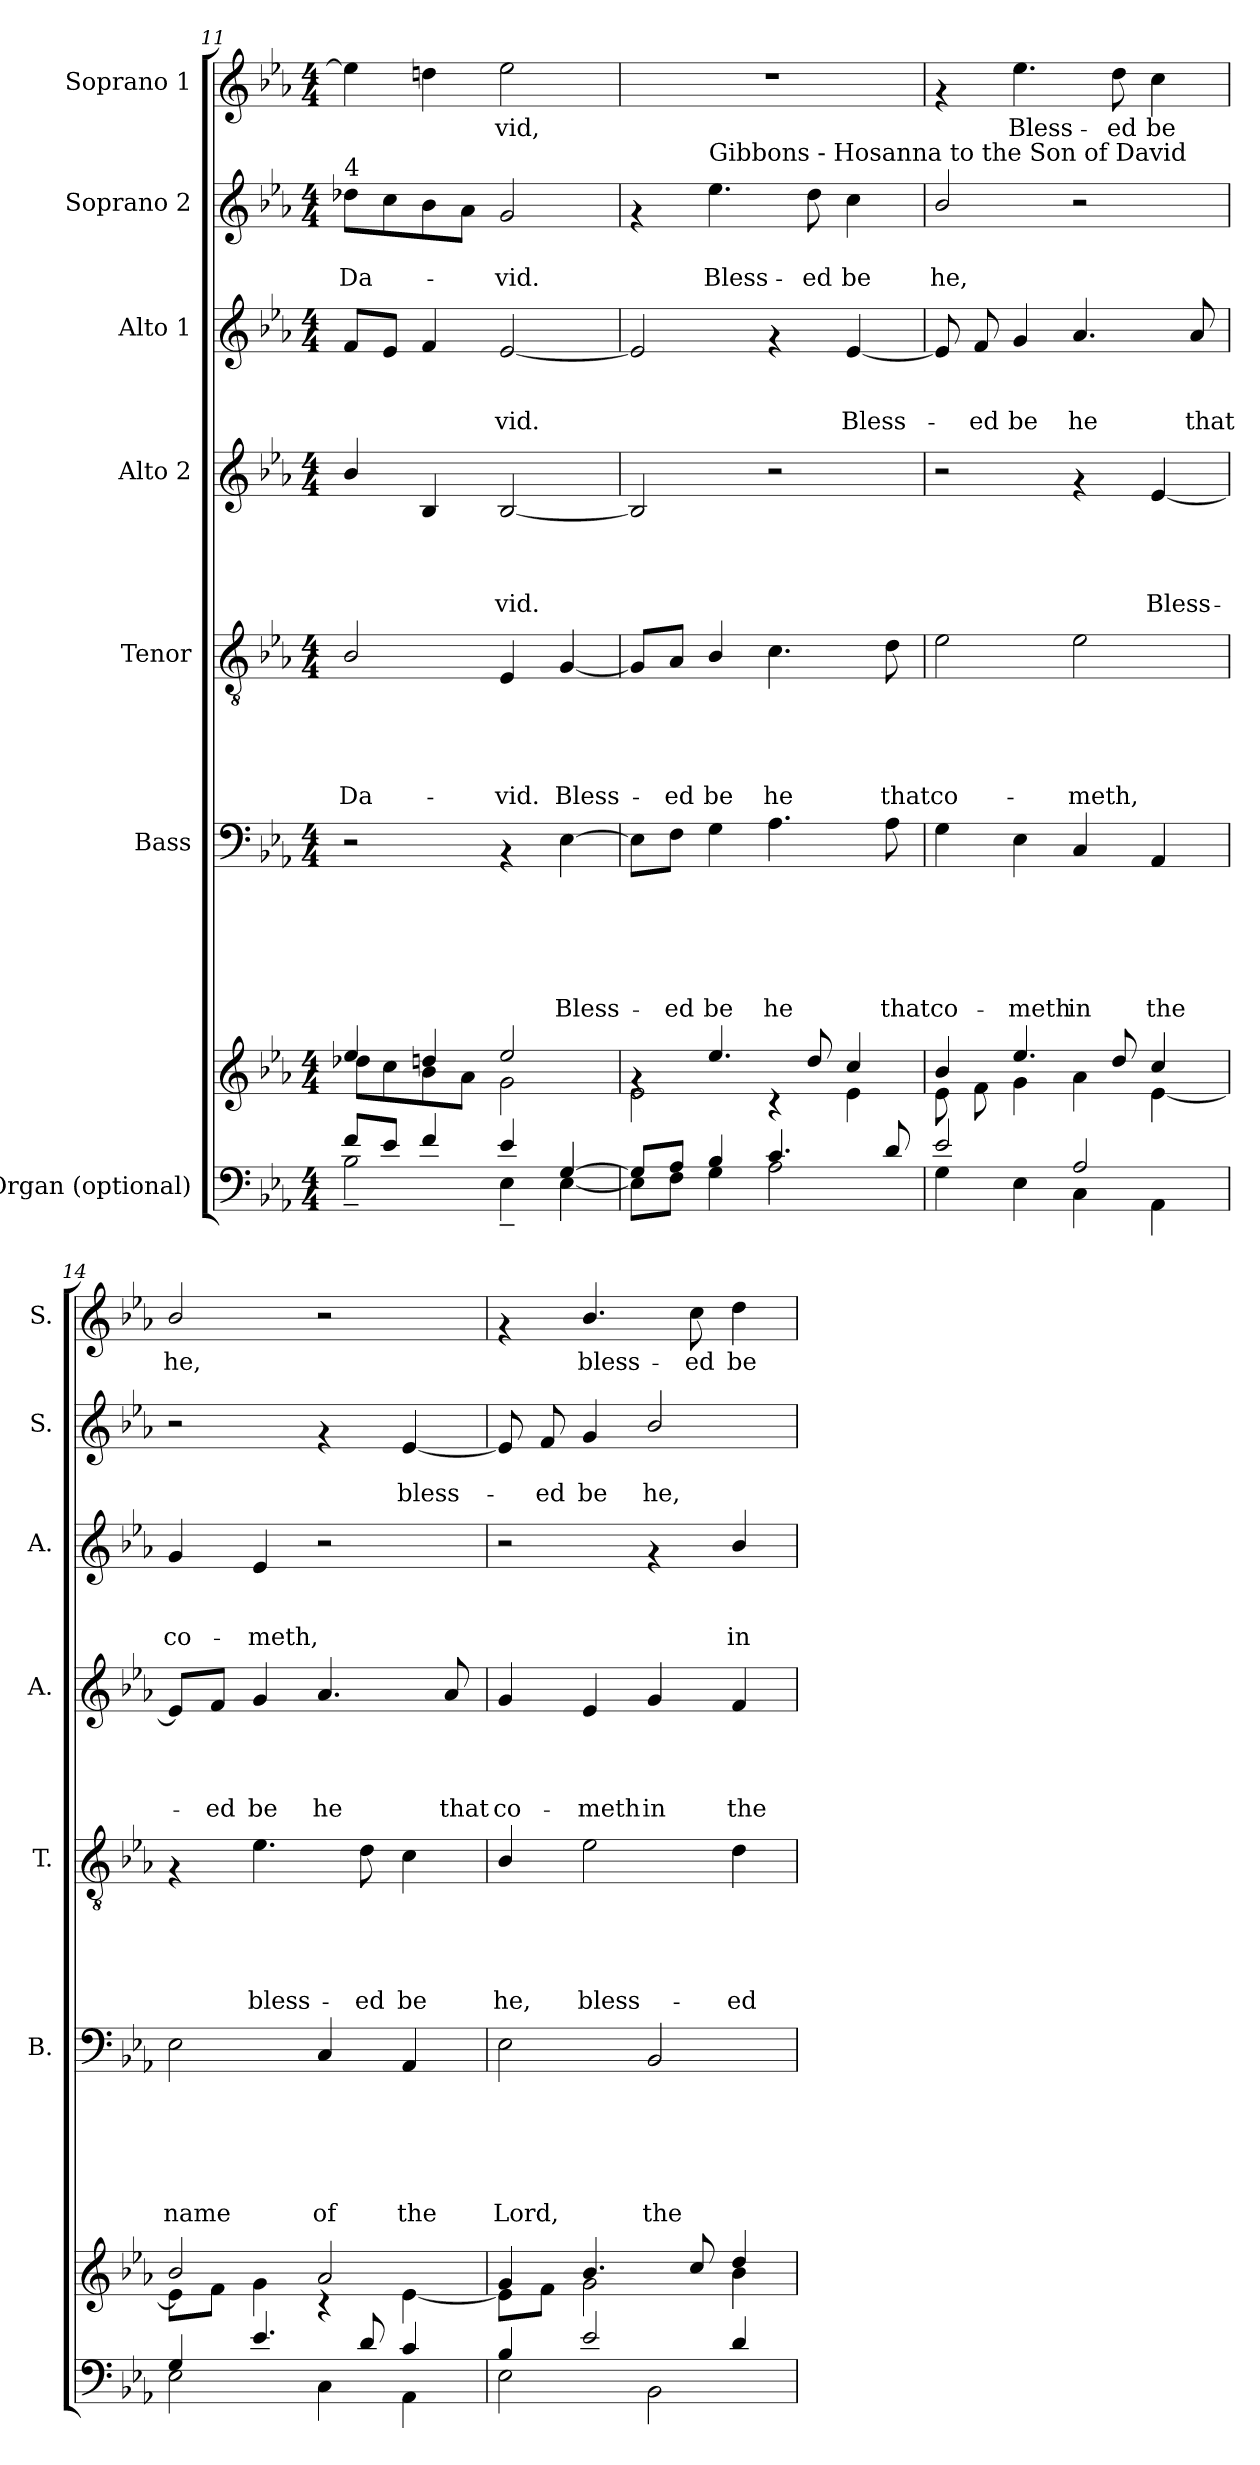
**kern	**kern	**kern	**text	**text	**text	**text	**text	**text	**kern	**text	**text	**text	**text	**text	**kern	**text	**text	**text	**text	**kern	**text	**text	**text	**kern	**text	**text	**kern	**text
*part7	*part7	*part6	*part6	*part6	*part6	*part6	*part6	*part6	*part5	*part5	*part5	*part5	*part5	*part5	*part4	*part4	*part4	*part4	*part4	*part3	*part3	*part3	*part3	*part2	*part2	*part2	*part1	*part1
*staff8	*staff7	*staff6	*staff6	*staff6	*staff6	*staff6	*staff6	*staff6	*staff5	*staff5	*staff5	*staff5	*staff5	*staff5	*staff4	*staff4	*staff4	*staff4	*staff4	*staff3	*staff3	*staff3	*staff3	*staff2	*staff2	*staff2	*staff1	*staff1
*I"Organ (optional)	*	*I"Bass	*	*	*	*	*	*	*I"Tenor	*	*	*	*	*	*I"Alto 2	*	*	*	*	*I"Alto 1	*	*	*	*I"Soprano 2	*	*	*I"Soprano 1	*
*	*	*I'B.	*	*	*	*	*	*	*I'T.	*	*	*	*	*	*I'A.	*	*	*	*	*I'A.	*	*	*	*I'S.	*	*	*I'S.	*
!!LO:PB:g=z
*clefF4	*clefG2	*clefF4	*	*	*	*	*	*	*clefGv2	*	*	*	*	*	*clefG2	*	*	*	*	*clefG2	*	*	*	*clefG2	*	*	*clefG2	*
*k[b-e-a-]	*k[b-e-a-]	*k[b-e-a-]	*	*	*	*	*	*	*k[b-e-a-]	*	*	*	*	*	*k[b-e-a-]	*	*	*	*	*k[b-e-a-]	*	*	*	*k[b-e-a-]	*	*	*k[b-e-a-]	*
*E-:	*E-:	*E-:	*	*	*	*	*	*	*E-:	*	*	*	*	*	*E-:	*	*	*	*	*E-:	*	*	*	*E-:	*	*	*E-:	*
*M4/4	*M4/4	*M4/4	*	*	*	*	*	*	*M4/4	*	*	*	*	*	*M4/4	*	*	*	*	*M4/4	*	*	*	*M4/4	*	*	*M4/4	*
=11	=11	=11	=11	=11	=11	=11	=11	=11	=11	=11	=11	=11	=11	=11	=11	=11	=11	=11	=11	=11	=11	=11	=11	=11	=11	=11	=11	=11
*^	*^	*	*	*	*	*	*	*	*	*	*	*	*	*	*	*	*	*	*	*	*	*	*	*	*	*	*	*
!	!	!	!	!	!	!	!	!	!	!	!	!	!	!	!	!	!	!	!	!	!	!	!	!	!	!LO:TX:a:t=4	!	!	!	!
!	!	!	!	!	!	!	!	!	!	!	!	!	!	!	!	!LO:LY:b	!	!	!	!	!	!	!	!	!	!	!	!LO:LY:b	!	!
8f/L	2B-~>\	4ee-/	8dd-X\L	2r	.	.	.	.	.	.	2B-/	.	.	.	.	Da-	4b-/	.	.	.	.	8f/L	.	.	.	8dd-X\L	.	Da-	4ee-\]	.
8e-/J	.	.	8cc\	.	.	.	.	.	.	.	.	.	.	.	.	.	.	.	.	.	.	8e-/J	.	.	.	8cc\	.	.	.	.
4f/	.	4ddn/	8b-\	.	.	.	.	.	.	.	.	.	.	.	.	.	4B-/	.	.	.	.	4f/	.	.	.	8b-\	.	.	4ddn\	.
.	.	.	8a-\J	.	.	.	.	.	.	.	.	.	.	.	.	.	.	.	.	.	.	.	.	.	.	8a-\J	.	.	.	.
!	!	!	!	!	!	!	!	!	!	!	!	!	!	!	!	!LO:LY:b	!	!	!	!	!LO:LY:b	!	!	!	!LO:LY:b	!	!	!LO:LY:b	!	!LO:LY:b
4e-/	4E-~>\	2ee-/	2g\	4rAA	.	.	.	.	.	.	4E-/	.	.	.	.	-vid.	[<2B-/	.	.	.	-vid.	[<2e-/	.	.	-vid.	2g/	.	-vid.	2ee-\	-vid,
!	!	!	!	!	!	!	!	!	!	!LO:LY:b	!	!	!	!	!	!LO:LY:b	!	!	!	!	!	!	!	!	!	!	!	!	!	!
[>4G/	[<4E-\	.	.	[>4E-\	.	.	.	.	.	Bless-	[<4G/	.	.	.	.	Bless-	.	.	.	.	.	.	.	.	.	.	.	.	.	.
=12	=12	=12	=12	=12	=12	=12	=12	=12	=12	=12	=12	=12	=12	=12	=12	=12	=12	=12	=12	=12	=12	=12	=12	=12	=12	=12	=12	=12	=12	=12
8G/L]	8E-\L]	4rg	2e-\	8E-\L]	.	.	.	.	.	.	8G/L]	.	.	.	.	.	2B-/]	.	.	.	.	2e-/]	.	.	.	4rf	.	.	1r	.
!	!	!	!	!	!	!	!	!	!	!LO:LY:b	!	!	!	!	!	!LO:LY:b	!	!	!	!	!	!	!	!	!	!	!	!	!	!
8A-/J	8F\J	.	.	8F\J	.	.	.	.	.	-ed	8A-/J	.	.	.	.	-ed	.	.	.	.	.	.	.	.	.	.	.	.	.	.
!	!	!	!	!	!	!	!	!	!	!	!	!	!	!	!	!	!	!	!	!	!	!	!	!	!	!LO:TX:a:t=Gibbons - Hosanna to the Son of David	!	!	!	!
!	!	!	!	!	!	!	!	!	!	!LO:LY:b	!	!	!	!	!	!LO:LY:b	!	!	!	!	!	!	!	!	!	!	!	!LO:LY:b	!	!
4B-/	4G\	4.ee-/	.	4G\	.	.	.	.	.	be	4B-/	.	.	.	.	be	.	.	.	.	.	.	.	.	.	4.ee-\	.	Bless-	.	.
!	!	!	!	!	!	!	!	!	!	!LO:LY:b	!	!	!	!	!	!LO:LY:b	!	!	!	!	!	!	!	!	!	!	!	!	!	!
4.c/	2A-\	.	4rc	4.A-\	.	.	.	.	.	he	4.c\	.	.	.	.	he	2r	.	.	.	.	4rf	.	.	.	.	.	.	.	.
!	!	!	!	!	!	!	!	!	!	!	!	!	!	!	!	!	!	!	!	!	!	!	!	!	!	!	!	!LO:LY:b	!	!
.	.	8dd/	.	.	.	.	.	.	.	.	.	.	.	.	.	.	.	.	.	.	.	.	.	.	.	8dd\	.	-ed	.	.
!	!	!	!	!	!	!	!	!	!	!	!	!	!	!	!	!	!	!	!	!	!	!	!	!	!LO:LY:b	!	!	!LO:LY:b	!	!
.	.	4cc/	4e-\	.	.	.	.	.	.	.	.	.	.	.	.	.	.	.	.	.	.	[<4e-/	.	.	Bless-	4cc\	.	be	.	.
!	!	!	!	!	!	!	!	!	!	!LO:LY:b	!	!	!	!	!	!LO:LY:b	!	!	!	!	!	!	!	!	!	!	!	!	!	!
8d/	.	.	.	8A-\	.	.	.	.	.	that	8d\	.	.	.	.	that	.	.	.	.	.	.	.	.	.	.	.	.	.	.
=13	=13	=13	=13	=13	=13	=13	=13	=13	=13	=13	=13	=13	=13	=13	=13	=13	=13	=13	=13	=13	=13	=13	=13	=13	=13	=13	=13	=13	=13	=13
*	*	*	*^	*	*	*	*	*	*	*	*	*	*	*	*	*	*	*	*	*	*	*	*	*	*	*	*	*	*	*
!	!	!	!	!	!	!	!	!	!	!	!LO:LY:b	!	!	!	!	!	!LO:LY:b	!	!	!	!	!	!	!	!	!	!	!	!LO:LY:b	!	!
2e-/	4G\	4b-/	4ryy	8e-\	4G\	.	.	.	.	.	co-	2e-\	.	.	.	.	co-	2r	.	.	.	.	8e-/]	.	.	.	2b-/	.	he,	4rf	.
!	!	!	!	!	!	!	!	!	!	!	!	!	!	!	!	!	!	!	!	!	!	!	!	!	!	!LO:LY:b	!	!	!	!	!
.	.	.	.	8f\	.	.	.	.	.	.	.	.	.	.	.	.	.	.	.	.	.	.	8f/	.	.	-ed	.	.	.	.	.
!	!	!	!	!	!	!	!	!	!	!	!LO:LY:b	!	!	!	!	!	!	!	!	!	!	!	!	!	!	!LO:LY:b	!	!	!	!	!LO:LY:b
.	4E-\	4.ee-/	4g\	2.ryy	4E-\	.	.	.	.	.	-meth	.	.	.	.	.	.	.	.	.	.	.	4g/	.	.	be	.	.	.	4.ee-\	Bless-
!	!	!	!	!	!	!	!	!	!	!	!LO:LY:b	!	!	!	!	!	!LO:LY:b	!	!	!	!	!	!	!	!	!LO:LY:b	!	!	!	!	!
2A-/	4C\	.	4a-\	.	4C/	.	.	.	.	.	in	2e-\	.	.	.	.	-meth,	4rf	.	.	.	.	4.a-/	.	.	he	2r	.	.	.	.
!	!	!	!	!	!	!	!	!	!	!	!	!	!	!	!	!	!	!	!	!	!	!	!	!	!	!	!	!	!	!	!LO:LY:b
.	.	8dd/	.	.	.	.	.	.	.	.	.	.	.	.	.	.	.	.	.	.	.	.	.	.	.	.	.	.	.	8dd\	-ed
!	!	!	!	!	!	!	!	!	!	!	!LO:LY:b	!	!	!	!	!	!	!	!	!	!	!LO:LY:b	!	!	!	!	!	!	!	!	!LO:LY:b
.	4AA-\	4cc/	[<4e-\	.	4AA-/	.	.	.	.	.	the	.	.	.	.	.	.	[<4e-/	.	.	.	Bless-	.	.	.	.	.	.	.	4cc\	be
!	!	!	!	!	!	!	!	!	!	!	!	!	!	!	!	!	!	!	!	!	!	!	!	!	!	!LO:LY:b	!	!	!	!	!
.	.	.	.	.	.	.	.	.	.	.	.	.	.	.	.	.	.	.	.	.	.	.	8a-/	.	.	that	.	.	.	.	.
*	*	*	*v	*v	*	*	*	*	*	*	*	*	*	*	*	*	*	*	*	*	*	*	*	*	*	*	*	*	*	*	*
=14	=14	=14	=14	=14	=14	=14	=14	=14	=14	=14	=14	=14	=14	=14	=14	=14	=14	=14	=14	=14	=14	=14	=14	=14	=14	=14	=14	=14	=14	=14
!	!	!	!	!	!	!	!	!	!	!LO:LY:b	!	!	!	!	!	!	!	!	!	!	!	!	!	!	!LO:LY:b	!	!	!	!	!LO:LY:b
4G/	2E-\	2b-/	8e-\L]	2E-\	.	.	.	.	.	name	4rF	.	.	.	.	.	8e-/L]	.	.	.	.	4g/	.	.	co-	2r	.	.	2b-/	he,
!	!	!	!	!	!	!	!	!	!	!	!	!	!	!	!	!	!	!	!	!	!LO:LY:b	!	!	!	!	!	!	!	!	!
.	.	.	8f\J	.	.	.	.	.	.	.	.	.	.	.	.	.	8f/J	.	.	.	-ed	.	.	.	.	.	.	.	.	.
!	!	!	!	!	!	!	!	!	!	!	!	!	!	!	!	!LO:LY:b	!	!	!	!	!LO:LY:b	!	!	!	!LO:LY:b	!	!	!	!	!
4.e-/	.	.	4g\	.	.	.	.	.	.	.	4.e-\	.	.	.	.	bless-	4g/	.	.	.	be	4e-/	.	.	-meth,	.	.	.	.	.
!	!	!	!	!	!	!	!	!	!	!LO:LY:b	!	!	!	!	!	!	!	!	!	!	!LO:LY:b	!	!	!	!	!	!	!	!	!
.	4C\	2a-/	4rB	4C/	.	.	.	.	.	of	.	.	.	.	.	.	4.a-/	.	.	.	he	2r	.	.	.	4rf	.	.	2r	.
!	!	!	!	!	!	!	!	!	!	!	!	!	!	!	!	!LO:LY:b	!	!	!	!	!	!	!	!	!	!	!	!	!	!
8d/	.	.	.	.	.	.	.	.	.	.	8d\	.	.	.	.	-ed	.	.	.	.	.	.	.	.	.	.	.	.	.	.
!	!	!	!	!	!	!	!	!	!	!LO:LY:b	!	!	!	!	!	!LO:LY:b	!	!	!	!	!	!	!	!	!	!	!	!LO:LY:b	!	!
4c/	4AA-\	.	[<4e-\	4AA-/	.	.	.	.	.	the	4c\	.	.	.	.	be	.	.	.	.	.	.	.	.	.	[<4e-/	.	bless-	.	.
!	!	!	!	!	!	!	!	!	!	!	!	!	!	!	!	!	!	!	!	!	!LO:LY:b	!	!	!	!	!	!	!	!	!
.	.	.	.	.	.	.	.	.	.	.	.	.	.	.	.	.	8a-/	.	.	.	that	.	.	.	.	.	.	.	.	.
=15	=15	=15	=15	=15	=15	=15	=15	=15	=15	=15	=15	=15	=15	=15	=15	=15	=15	=15	=15	=15	=15	=15	=15	=15	=15	=15	=15	=15	=15	=15
!	!	!	!	!	!	!	!	!	!	!LO:LY:b	!	!	!	!	!	!LO:LY:b	!	!	!	!	!LO:LY:b	!	!	!	!	!	!	!	!	!
4B-/	2E-\	4g/	8e-\L]	2E-\	.	.	.	.	.	Lord,	4B-/	.	.	.	.	he,	4g/	.	.	.	co-	2r	.	.	.	8e-/]	.	.	4rf	.
!	!	!	!	!	!	!	!	!	!	!	!	!	!	!	!	!	!	!	!	!	!	!	!	!	!	!	!	!LO:LY:b	!	!
.	.	.	8f\J	.	.	.	.	.	.	.	.	.	.	.	.	.	.	.	.	.	.	.	.	.	.	8f/	.	-ed	.	.
!	!	!	!	!	!	!	!	!	!	!	!	!	!	!	!	!LO:LY:b	!	!	!	!	!LO:LY:b	!	!	!	!	!	!	!LO:LY:b	!	!LO:LY:b
2e-/	.	4.b-/	2g\	.	.	.	.	.	.	.	2e-\	.	.	.	.	bless-	4e-/	.	.	.	-meth	.	.	.	.	4g/	.	be	4.b-/	bless-
!	!	!	!	!	!	!	!	!	!	!LO:LY:b	!	!	!	!	!	!	!	!	!	!	!LO:LY:b	!	!	!	!	!	!	!LO:LY:b	!	!
.	2BB-\	.	.	2BB-/	.	.	.	.	.	the	.	.	.	.	.	.	4g/	.	.	.	in	4rf	.	.	.	2b-/	.	he,	.	.
!	!	!	!	!	!	!	!	!	!	!	!	!	!	!	!	!	!	!	!	!	!	!	!	!	!	!	!	!	!	!LO:LY:b
.	.	8cc/	.	.	.	.	.	.	.	.	.	.	.	.	.	.	.	.	.	.	.	.	.	.	.	.	.	.	8cc\	-ed
!	!	!	!	!	!	!	!	!	!	!	!	!	!	!	!	!LO:LY:b	!	!	!	!	!LO:LY:b	!	!	!	!LO:LY:b	!	!	!	!	!LO:LY:b
4d/	.	4dd/	4b-\	.	.	.	.	.	.	.	4d\	.	.	.	.	-ed	4f/	.	.	.	the	4b-/	.	.	in	.	.	.	4dd\	be
*v	*v	*	*	*	*	*	*	*	*	*	*	*	*	*	*	*	*	*	*	*	*	*	*	*	*	*	*	*	*	*
*	*v	*v	*	*	*	*	*	*	*	*	*	*	*	*	*	*	*	*	*	*	*	*	*	*	*	*	*	*	*
=	=	=	=	=	=	=	=	=	=	=	=	=	=	=	=	=	=	=	=	=	=	=	=	=	=	=	=	=
*-	*-	*-	*-	*-	*-	*-	*-	*-	*-	*-	*-	*-	*-	*-	*-	*-	*-	*-	*-	*-	*-	*-	*-	*-	*-	*-	*-	*-
